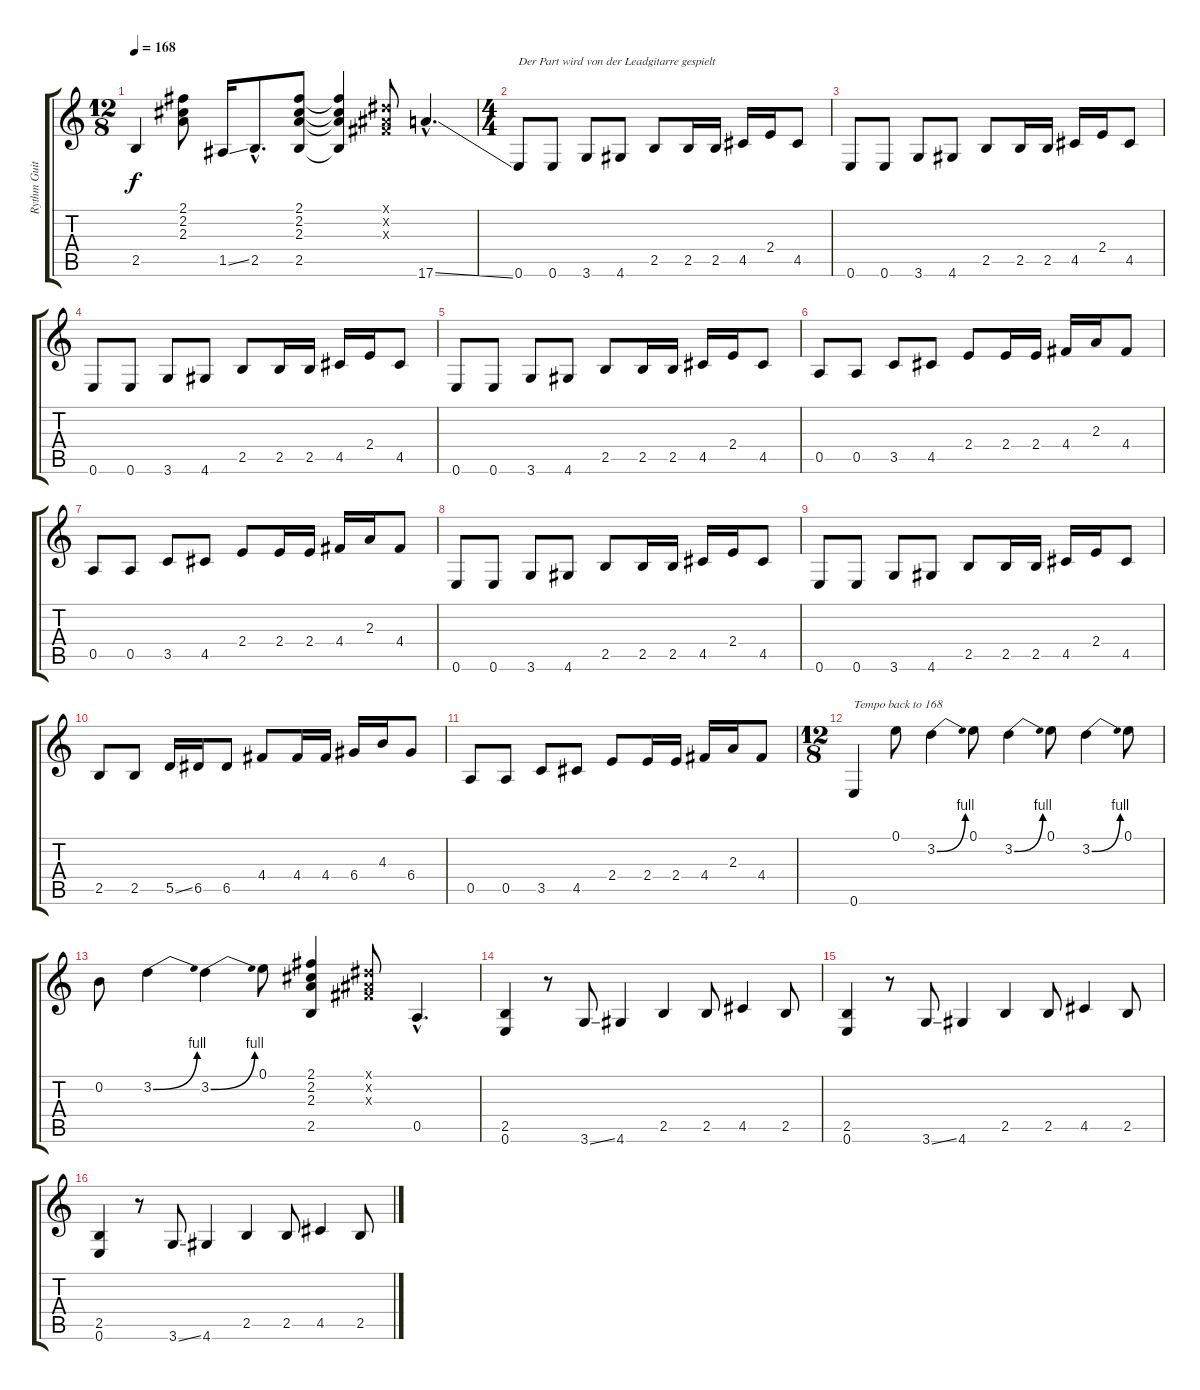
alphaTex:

\track ("Rythm Guitar" "Rythm Guit") {instrument overdrivenguitar}
\staff {score tabs}
\tuning (E4 B3 G3 D3 A2 E2) {hide}
\ts (12 8)
\tempo 168
\clef g2
\ks c
2.5.4{dy f} (2.1 2.2 2.3).8 1.5{ss}.16 2.5{hac}.8{d} (2.1 2.2 2.3 2.5).8 (2.1{t} 2.2{t} 2.3{t} 2.5{t}).4 (-1.1{x} -1.2{x} -1.3{x}).8 17.6{ss hac}.4{d} |
\ts (4 4)
0.6.8{txt "Der Part wird von der Leadgitarre gespielt"} 0.6.8 3.6.8 4.6.8 2.5.8 2.5.16 2.5.16 4.5.16 2.4.16 4.5.8 |
0.6.8 0.6.8 3.6.8 4.6.8 2.5.8 2.5.16 2.5.16 4.5.16 2.4.16 4.5.8 |
0.6.8 0.6.8 3.6.8 4.6.8 2.5.8 2.5.16 2.5.16 4.5.16 2.4.16 4.5.8 |
0.6.8 0.6.8 3.6.8 4.6.8 2.5.8 2.5.16 2.5.16 4.5.16 2.4.16 4.5.8 |
0.5.8 0.5.8 3.5.8 4.5.8 2.4.8 2.4.16 2.4.16 4.4.16 2.3.16 4.4.8 |
0.5.8 0.5.8 3.5.8 4.5.8 2.4.8 2.4.16 2.4.16 4.4.16 2.3.16 4.4.8 |
0.6.8 0.6.8 3.6.8 4.6.8 2.5.8 2.5.16 2.5.16 4.5.16 2.4.16 4.5.8 |
0.6.8 0.6.8 3.6.8 4.6.8 2.5.8 2.5.16 2.5.16 4.5.16 2.4.16 4.5.8 |
2.5.8 2.5.8 5.5{ss}.16 6.5.16 6.5.8 4.4.8 4.4.16 4.4.16 6.4.16 4.3.16 6.4.8 |
0.5.8 0.5.8 3.5.8 4.5.8 2.4.8 2.4.16 2.4.16 4.4.16 2.3.16 4.4.8 |
\ts (12 8)
0.6.4{txt "Tempo back to 168"} 0.1.8 3.2{be (bend 0 0 60 4)}.4 0.1.8 3.2{be (bend 0 0 60 4)}.4 0.1.8 3.2{be (bend 0 0 60 4)}.4 0.1.8 |
0.2.8 3.2{be (bend 0 0 60 4)}.4 3.2{be (bend 0 0 60 4)}.4 0.1.8 (2.1 2.2 2.3 2.5).4 (-1.1{x} -1.2{x} -1.3{x}).8 0.5{hac}.4{d} |
(2.5 0.6).4 r.8 3.6{ss}.8 4.6.4 2.5.4 2.5.8 4.5.4 2.5.8 |
(2.5 0.6).4 r.8 3.6{ss}.8 4.6.4 2.5.4 2.5.8 4.5.4 2.5.8 |
(2.5 0.6).4 r.8 3.6{ss}.8 4.6.4 2.5.4 2.5.8 4.5.4 2.5.8
